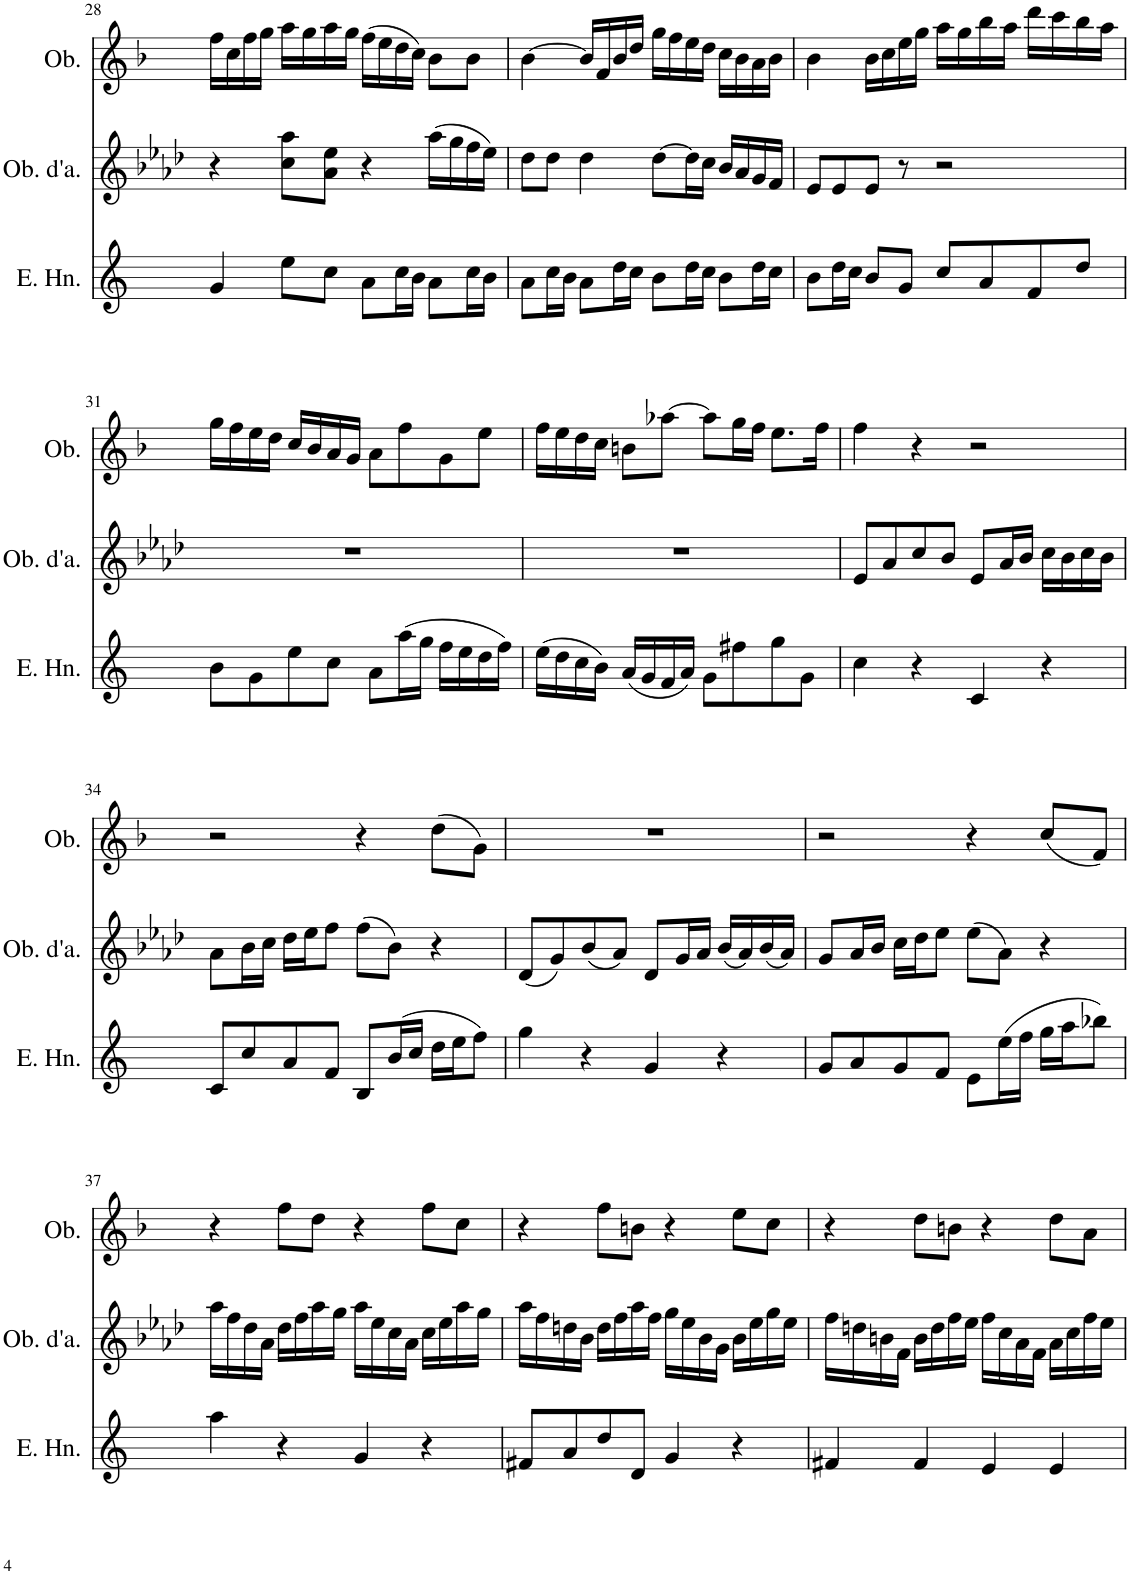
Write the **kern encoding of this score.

**kern	**kern	**kern
*part3	*part2	*part1
*staff3	*staff2	*staff1
*I"English Horn	*I"Oboe d'amore	*I"Oboe
*I'E. Hn.	*I'Ob. d'a.	*I'Ob.
!!LO:PB:g=z
*clefG2	*clefG2	*clefG2
*Trd4c7	*Trd2c3	*
*k[]	*k[b-e-a-d-]	*k[b-]
*M4/4	*M4/4	*M4/4
*met(c)	*met(c)	*met(c)
=28	=28	=28
4g/	4r	16ff\LL
.	.	16cc\
.	.	16ff\
.	.	16gg\JJ
8ee\L	8cc\ 8aa-\L	16aa\LL
.	.	16gg\
8cc\J	8a-\ 8ee-\J	16aa\
.	.	16gg\JJ
8a\L	4r	(16ff\LL
.	.	16ee\
16cc\L	.	16dd\
16b\JJ	.	16cc\JJ)
8a\L	(16aa-\LL	8b-\L
.	16gg\	.
16cc\L	16ff\	8b-\J
16b\JJ	16ee-\JJ)	.
=29	=29	=29
8a\L	8dd-\L	[4b-\
16cc\L	8dd-\J	.
16b\JJ	.	.
8a\L	4dd-\	16b-/LL]
.	.	16f/
16dd\L	.	16b-/
16cc\JJ	.	16dd/JJ
8b\L	[8dd-\L	16gg\LL
.	.	16ff\
16dd\L	16dd-\L]	16ee\
16cc\JJ	16cc\JJ	16dd\JJ
8b\L	16b-/LL	16cc\LL
.	16a-/	16b-\
16dd\L	16g/	16a\
16cc\JJ	16f/JJ	16b-\JJ
=30	=30	=30
8b\L	8e-/L	4b-\
16dd\L	8e-/	.
16cc\JJ	.	.
8b/L	8e-/J	16b-\LL
.	.	16cc\
8g/J	8r	16ee\
.	.	16gg\JJ
8cc/L	2r	16aa\LL
.	.	16gg\
8a/	.	16bb-\
.	.	16aa\JJ
8f/	.	16ddd\LL
.	.	16ccc\
8dd/J	.	16bb-\
.	.	16aa\JJ
!!LO:LB:g=z
=31	=31	=31
8b\L	1r	16gg\LL
.	.	16ff\
8g\	.	16ee\
.	.	16dd\JJ
8ee\	.	16cc/LL
.	.	16b-/
8cc\J	.	16a/
.	.	16g/JJ
8a\L	.	8a\L
(16aa\L	.	8ff\
16gg\JJ	.	.
16ff\LL	.	8g\
16ee\	.	.
16dd\	.	8ee\J
16ff\JJ)	.	.
=32	=32	=32
(16ee\LL	1r	16ff\LL
16dd\	.	16ee\
16cc\	.	16dd\
16b\JJ)	.	16cc\JJ
(16a/LL	.	8bn\L
16g/	.	.
16f/	.	[8aa-X\J
16a/JJ)	.	.
8g\L	.	8aa-\L]
8ff#X\	.	16gg\L
.	.	16ff\JJ
8gg\	.	8.ee\L
8g\J	.	.
.	.	16ff\Jk
=33	=33	=33
4cc\	8e-/L	4ff\
.	8a-/	.
4r	8cc/	4r
.	8b-/J	.
4c/	8e-/L	2r
.	16a-/L	.
.	16b-/JJ	.
4r	16cc\LL	.
.	16b-\	.
.	16cc\	.
.	16b-\JJ	.
!!LO:LB:g=z
=34	=34	=34
8c/L	8a-\L	2r
8cc/	16b-\L	.
.	16cc\JJ	.
8a/	16dd-\LL	.
.	16ee-\J	.
8f/J	8ff\J	.
8B/L	(8ff\L	4r
(16b/L	8b-\J)	.
16cc/JJ	.	.
16dd\LL	4r	(8dd\L
16ee\J	.	.
8ff\J)	.	8g\J)
=35	=35	=35
4gg\	(8d-/L	1r
.	8g/)	.
4r	(8b-/	.
.	8a-/J)	.
4g/	8d-/L	.
.	16g/L	.
.	16a-/JJ	.
4r	(16b-/LL	.
.	16a-/)	.
.	(16b-/	.
.	16a-/JJ)	.
=36	=36	=36
8g/L	8g/L	2r
8a/	16a-/L	.
.	16b-/JJ	.
8g/	16cc\LL	.
.	16dd-\J	.
8f/J	8ee-\J	.
8e\L	(8ee-\L	4r
(16ee\L	8a-\J)	.
16ff\JJ	.	.
16gg\LL	4r	(8cc/L
16aa\J	.	.
8bb-X\J)	.	8f/J)
!!LO:LB:g=z
=37	=37	=37
4aa\	16aa-\LL	4r
.	16ff\	.
.	16dd-\	.
.	16a-\JJ	.
4r	16dd-\LL	8ff\L
.	16ff\	.
.	16aa-\	8dd\J
.	16gg\JJ	.
4g/	16aa-\LL	4r
.	16ee-\	.
.	16cc\	.
.	16a-\JJ	.
4r	16cc\LL	8ff\L
.	16ee-\	.
.	16aa-\	8cc\J
.	16gg\JJ	.
=38	=38	=38
8f#X/L	16aa-\LL	4r
.	16ff\	.
8a/	16ddn\	.
.	16b-\JJ	.
8dd/	16dd\LL	8ff\L
.	16ff\	.
8d/J	16aa-\	8bn\J
.	16ff\JJ	.
4g/	16gg\LL	4r
.	16ee-\	.
.	16b-\	.
.	16g\JJ	.
4r	16b-\LL	8ee\L
.	16ee-\	.
.	16gg\	8cc\J
.	16ee-\JJ	.
=39	=39	=39
4f#X/	16ff\LL	4r
.	16ddn\	.
.	16bn\	.
.	16f\JJ	.
4f#/	16b\LL	8dd\L
.	16dd\	.
.	16ff\	8bn\J
.	16ee-\JJ	.
4e/	16ff\LL	4r
.	16cc\	.
.	16a-\	.
.	16f\JJ	.
4e/	16a-\LL	8dd\L
.	16cc\	.
.	16ff\	8a\J
.	16ee-\JJ	.
=	=	=
*-	*-	*-
